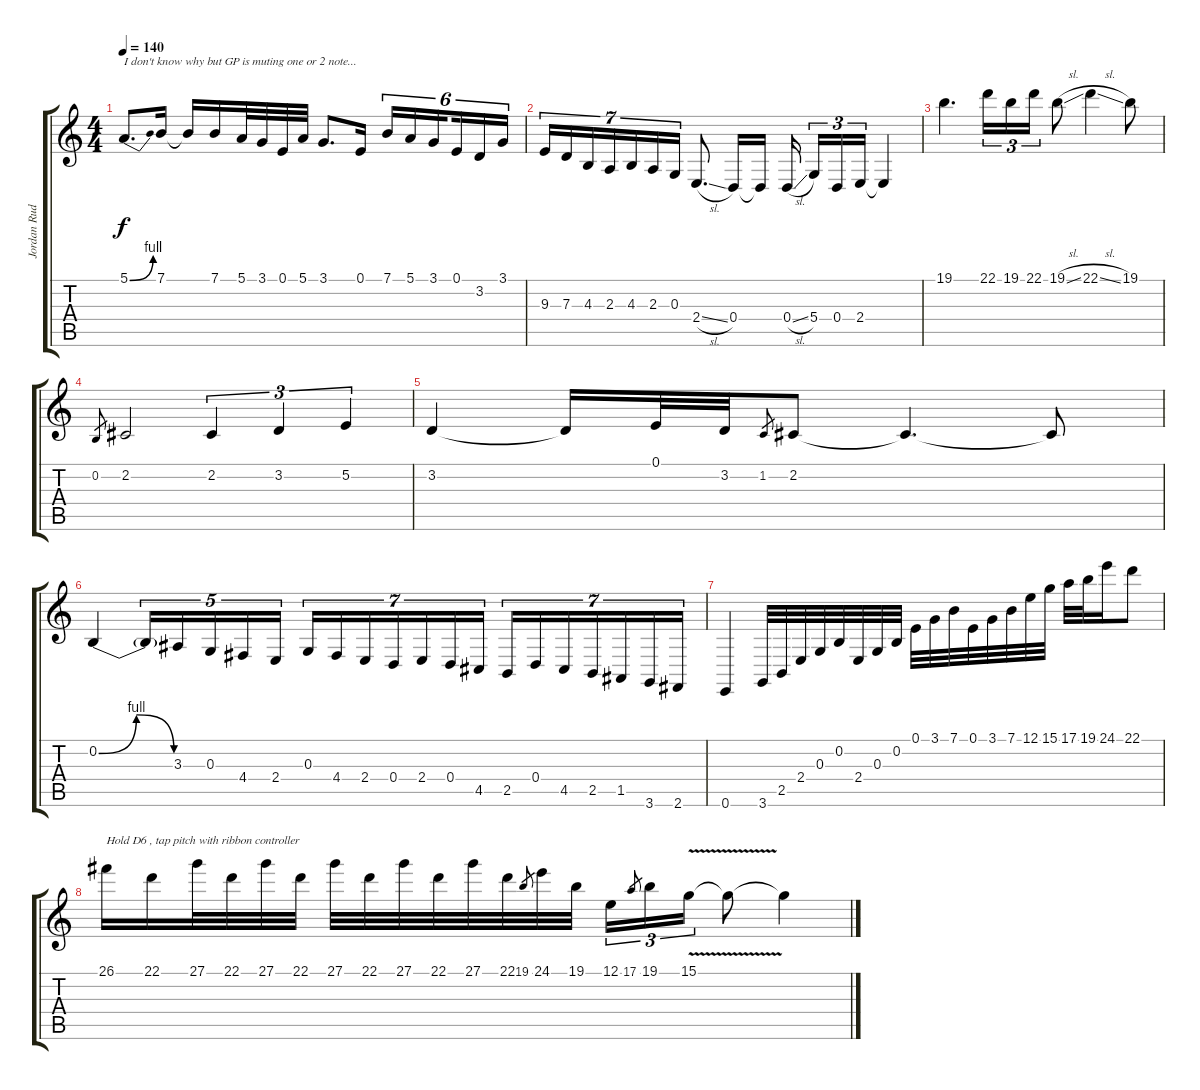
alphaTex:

\track ("Jordan Rudess - Overdub 1" "Jordan Rud") {instrument synthstrings1}
\staff {score tabs}
\tuning (E4 B3 G3 D3 A2 E2) {hide}
\ts (4 4)
\tempo 140
\clef g2
\ks c
5.1{be (bend 0 0 60 4)}.8{d txt "I don't know why but GP is muting one or 2 note..." dy f} 7.1.16 7.1{t}.16 7.1.16 5.1.32 3.1.32 0.1.32 5.1.32 3.1.8{d} 0.1.16 7.1.16{tu (6 4)} 5.1.16{tu (6 4)} 3.1.16{tu (6 4) beam splitsecondary} 0.1.16{tu (6 4)} 3.2.16{tu (6 4)} 3.1.16{tu (6 4)} |
9.3.16{tu (7 4)} 7.3.16{tu (7 4)} 4.3.16{tu (7 4)} 2.3.16{tu (7 4)} 4.3.16{tu (7 4)} 2.3.16{tu (7 4)} 0.3.16{tu (7 4)} 2.4{sl}.8{d} 0.4.16 0.4{t}.16 0.4{sl}.16{beam splitsecondary} 5.4.16{tu (3 2)} 0.4.16{tu (3 2)} 2.4.16{tu (3 2)} 2.4{t}.4 |
19.1.4{d} 22.1.16{tu (3 2)} 19.1.16{tu (3 2)} 22.1.16{tu (3 2)} 19.1{sl}.8 22.1{sl}.4 19.1.8 |
0.2.8{gr} 2.2.2 2.2.4{tu (3 2)} 3.2.4{tu (3 2)} 5.2.4{tu (3 2)} |
3.2.4 3.2{t}.16 0.1.32 3.2.32 1.2.8{gr} 2.2.8 2.2{t}.4{d} 2.2{t}.8 |
0.2{be (bendrelease 0 0 30 4 30 4 60 0)}.4 0.2{t}.16{tu (5 4)} 3.3.16{tu (5 4)} 0.3.16{tu (5 4)} 4.4.16{tu (5 4)} 2.4.16{tu (5 4)} 0.3.16{tu (7 4)} 4.4.16{tu (7 4)} 2.4.16{tu (7 4)} 0.4.16{tu (7 4)} 2.4.16{tu (7 4)} 0.4.16{tu (7 4)} 4.5.16{tu (7 4)} 2.5.16{tu (7 4)} 0.4.16{tu (7 4)} 4.5.16{tu (7 4)} 2.5.16{tu (7 4)} 1.5.16{tu (7 4)} 3.6.16{tu (7 4)} 2.6.16{tu (7 4)} |
0.6.4 3.6.32 2.5.32 2.4.32 0.3.32 0.2.32 2.4.32 0.3.32 0.2.32 0.1.32 3.1.32 7.1.32 0.1.32 3.1.32 7.1.32 12.1.32 15.1.32 17.1.32 19.1.32 24.1.16 22.1.8 |
26.1.16{txt "Hold D6 , tap pitch with ribbon controller"} 22.1.16 27.1.32 22.1.32 27.1.32 22.1.32 27.1.32 22.1.32 27.1.32 22.1.32 27.1.32 22.1.32 19.1.8{gr} 24.1.32 19.1.32 12.1.16{tu (3 2)} 17.1.8{gr} 19.1.16{tu (3 2)} 15.1{v}.16{tu (3 2)} 15.1{t}.8 15.1{t}.4
